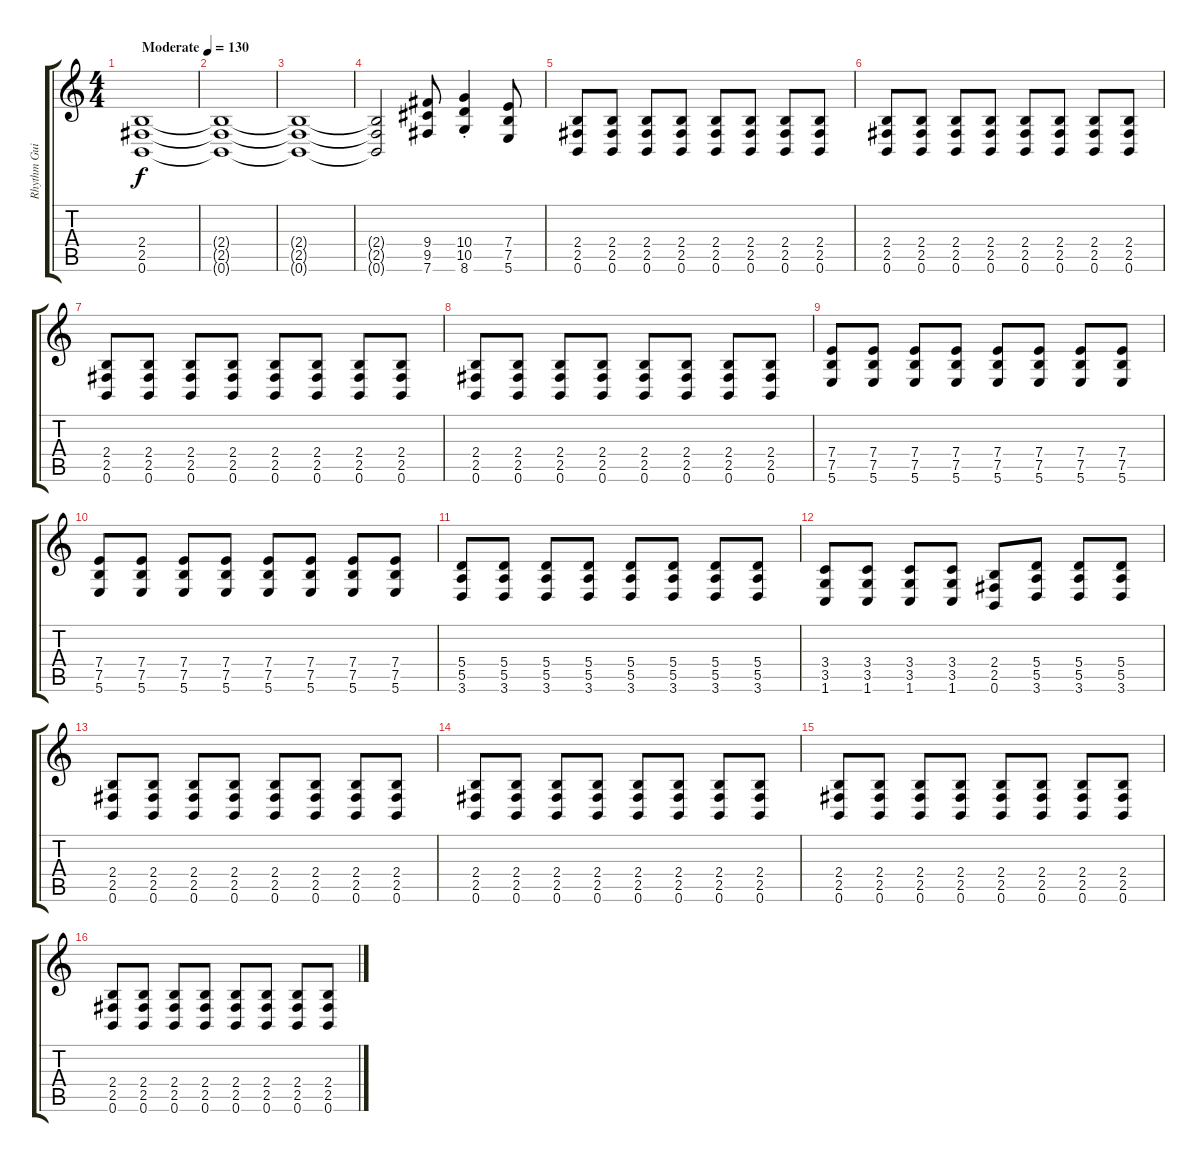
\track ("Rhythm Guitar - Johan Söderberg" "Rhythm Gui") {instrument distortionguitar}
\staff {score tabs}
\tuning (B3 Gb3 D3 A2 E2 B1) {hide}
\ts (4 4)
\tempo (130 "Moderate")
\clef g2
\ks c
(2.4 2.5 0.6).1{dy f instrument distortionguitar} |
(2.4{t} 2.5{t} 0.6{t}).1 |
(2.4{t} 2.5{t} 0.6{t}).1 |
(2.4{t} 2.5{t} 0.6{t}).2 (9.4 9.5 7.6).8 (10.4{st} 10.5{st} 8.6{st}).4 (7.4 7.5 5.6).8 |
(2.4 2.5 0.6).8 (2.4 2.5 0.6).8 (2.4 2.5 0.6).8 (2.4 2.5 0.6).8 (2.4 2.5 0.6).8 (2.4 2.5 0.6).8 (2.4 2.5 0.6).8 (2.4 2.5 0.6).8 |
(2.4 2.5 0.6).8 (2.4 2.5 0.6).8 (2.4 2.5 0.6).8 (2.4 2.5 0.6).8 (2.4 2.5 0.6).8 (2.4 2.5 0.6).8 (2.4 2.5 0.6).8 (2.4 2.5 0.6).8 |
(2.4 2.5 0.6).8 (2.4 2.5 0.6).8 (2.4 2.5 0.6).8 (2.4 2.5 0.6).8 (2.4 2.5 0.6).8 (2.4 2.5 0.6).8 (2.4 2.5 0.6).8 (2.4 2.5 0.6).8 |
(2.4 2.5 0.6).8 (2.4 2.5 0.6).8 (2.4 2.5 0.6).8 (2.4 2.5 0.6).8 (2.4 2.5 0.6).8 (2.4 2.5 0.6).8 (2.4 2.5 0.6).8 (2.4 2.5 0.6).8 |
(7.4 7.5 5.6).8 (7.4 7.5 5.6).8 (7.4 7.5 5.6).8 (7.4 7.5 5.6).8 (7.4 7.5 5.6).8 (7.4 7.5 5.6).8 (7.4 7.5 5.6).8 (7.4 7.5 5.6).8 |
(7.4 7.5 5.6).8 (7.4 7.5 5.6).8 (7.4 7.5 5.6).8 (7.4 7.5 5.6).8 (7.4 7.5 5.6).8 (7.4 7.5 5.6).8 (7.4 7.5 5.6).8 (7.4 7.5 5.6).8 |
(5.4 5.5 3.6).8 (5.4 5.5 3.6).8 (5.4 5.5 3.6).8 (5.4 5.5 3.6).8 (5.4 5.5 3.6).8 (5.4 5.5 3.6).8 (5.4 5.5 3.6).8 (5.4 5.5 3.6).8 |
(3.4 3.5 1.6).8 (3.4 3.5 1.6).8 (3.4 3.5 1.6).8 (3.4 3.5 1.6).8 (2.4 2.5 0.6).8 (5.4 5.5 3.6).8 (5.4 5.5 3.6).8 (5.4 5.5 3.6).8 |
(2.4 2.5 0.6).8 (2.4 2.5 0.6).8 (2.4 2.5 0.6).8 (2.4 2.5 0.6).8 (2.4 2.5 0.6).8 (2.4 2.5 0.6).8 (2.4 2.5 0.6).8 (2.4 2.5 0.6).8 |
(2.4 2.5 0.6).8 (2.4 2.5 0.6).8 (2.4 2.5 0.6).8 (2.4 2.5 0.6).8 (2.4 2.5 0.6).8 (2.4 2.5 0.6).8 (2.4 2.5 0.6).8 (2.4 2.5 0.6).8 |
(2.4 2.5 0.6).8 (2.4 2.5 0.6).8 (2.4 2.5 0.6).8 (2.4 2.5 0.6).8 (2.4 2.5 0.6).8 (2.4 2.5 0.6).8 (2.4 2.5 0.6).8 (2.4 2.5 0.6).8 |
(2.4 2.5 0.6).8 (2.4 2.5 0.6).8 (2.4 2.5 0.6).8 (2.4 2.5 0.6).8 (2.4 2.5 0.6).8 (2.4 2.5 0.6).8 (2.4 2.5 0.6).8 (2.4 2.5 0.6).8
